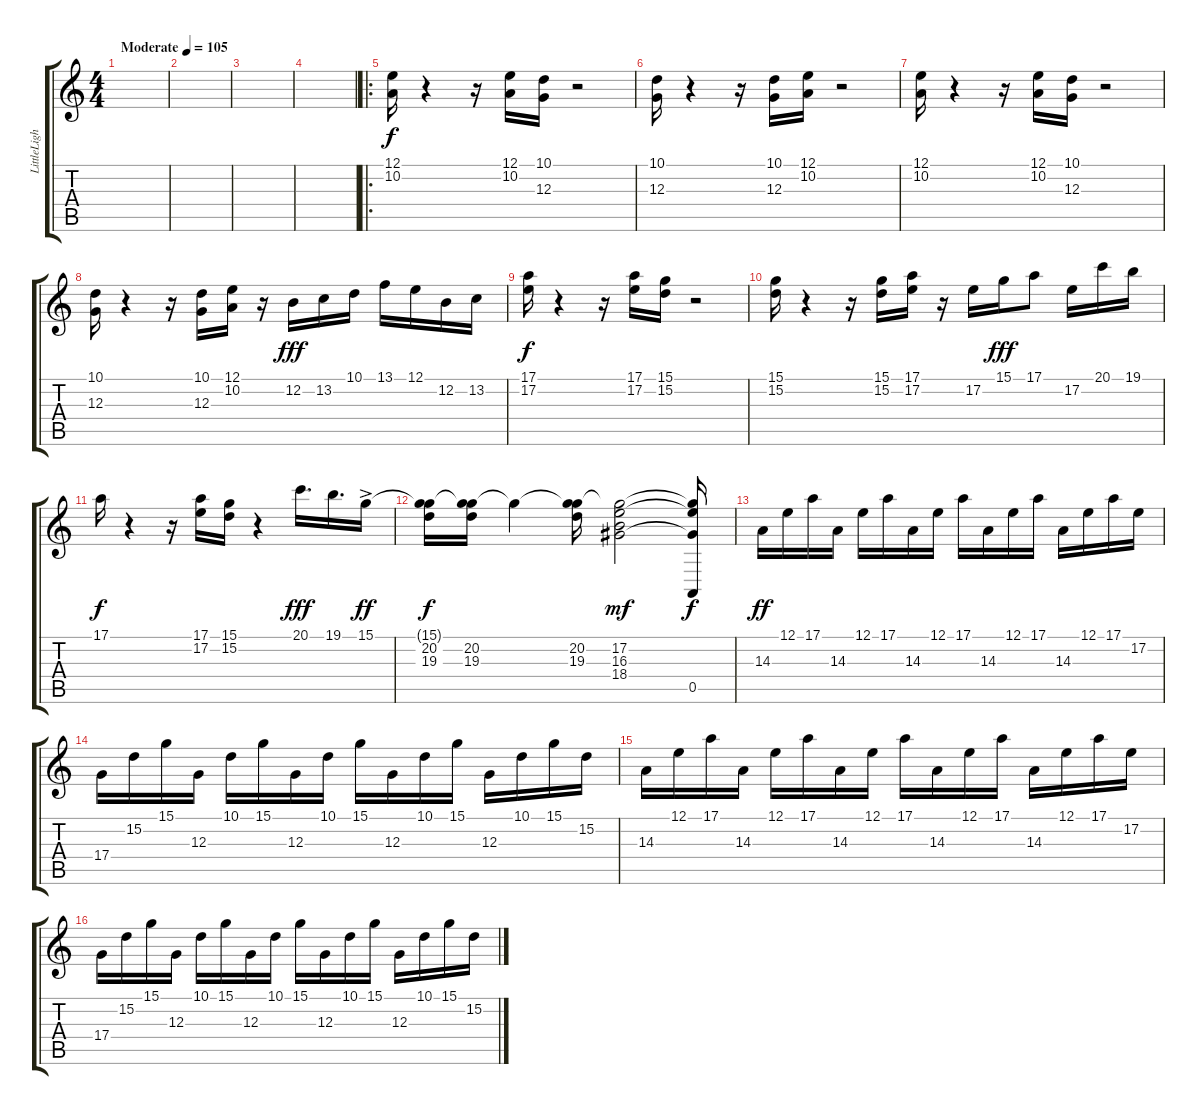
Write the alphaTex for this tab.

\track ("LittleLight" "LittleLigh") {instrument rockorgan}
\staff {score tabs}
\tuning (E4 B3 G3 D3 A2 E2) {hide}
\ts (4 4)
\tempo (105 "Moderate")
\clef g2
\ks c
|
|
|
|
\ro
(12.1 10.2).16 r.4 r.16 (12.1 10.2).16 (10.1 12.3).16 r.2 |
(10.1 12.3).16 r.4 r.16 (10.1 12.3).16 (12.1 10.2).16 r.2 |
(12.1 10.2).16 r.4 r.16 (12.1 10.2).16 (10.1 12.3).16 r.2 |
(10.1 12.3).16 r.4 r.16 (10.1 12.3).16 (12.1 10.2).16 r.16 12.2.16{dy fff} 13.2.16 10.1.16 13.1.16 12.1.16 12.2.16 13.2.16 |
(17.1 17.2).16{dy f} r.4 r.16 (17.1 17.2).16 (15.1 15.2).16 r.2 |
(15.1 15.2).16 r.4 r.16 (15.1 15.2).16 (17.1 17.2).16 r.16 17.2.16 15.1.16{dy fff} 17.1.8 17.2.16 20.1.16 19.1.16 |
17.1.16{dy f} r.4 r.16 (17.1 17.2).16 (15.1 15.2).16 r.4 20.1.16{d dy fff} 19.1.16{d} 15.1{ac}.16{dy ff} |
(15.1{t} 20.2 19.3).16{dy f} (15.1{t} 20.2 19.3).16 15.1{t}.4 (15.1{t} 20.2 19.3).16 (15.1{t} 17.2 16.3 18.4).2{dy mf} (15.1{t} 17.2{t} 18.4{t} 0.5).16{dy f} |
14.3.16{dy ff} 12.1.16 17.1.16 14.3.16 12.1.16 17.1.16 14.3.16 12.1.16 17.1.16 14.3.16 12.1.16 17.1.16 14.3.16 12.1.16 17.1.16 17.2.16 |
17.4.16 15.2.16 15.1.16 12.3.16 10.1.16 15.1.16 12.3.16 10.1.16 15.1.16 12.3.16 10.1.16 15.1.16 12.3.16 10.1.16 15.1.16 15.2.16 |
14.3.16 12.1.16 17.1.16 14.3.16 12.1.16 17.1.16 14.3.16 12.1.16 17.1.16 14.3.16 12.1.16 17.1.16 14.3.16 12.1.16 17.1.16 17.2.16 |
17.4.16 15.2.16 15.1.16 12.3.16 10.1.16 15.1.16 12.3.16 10.1.16 15.1.16 12.3.16 10.1.16 15.1.16 12.3.16 10.1.16 15.1.16 15.2.16
